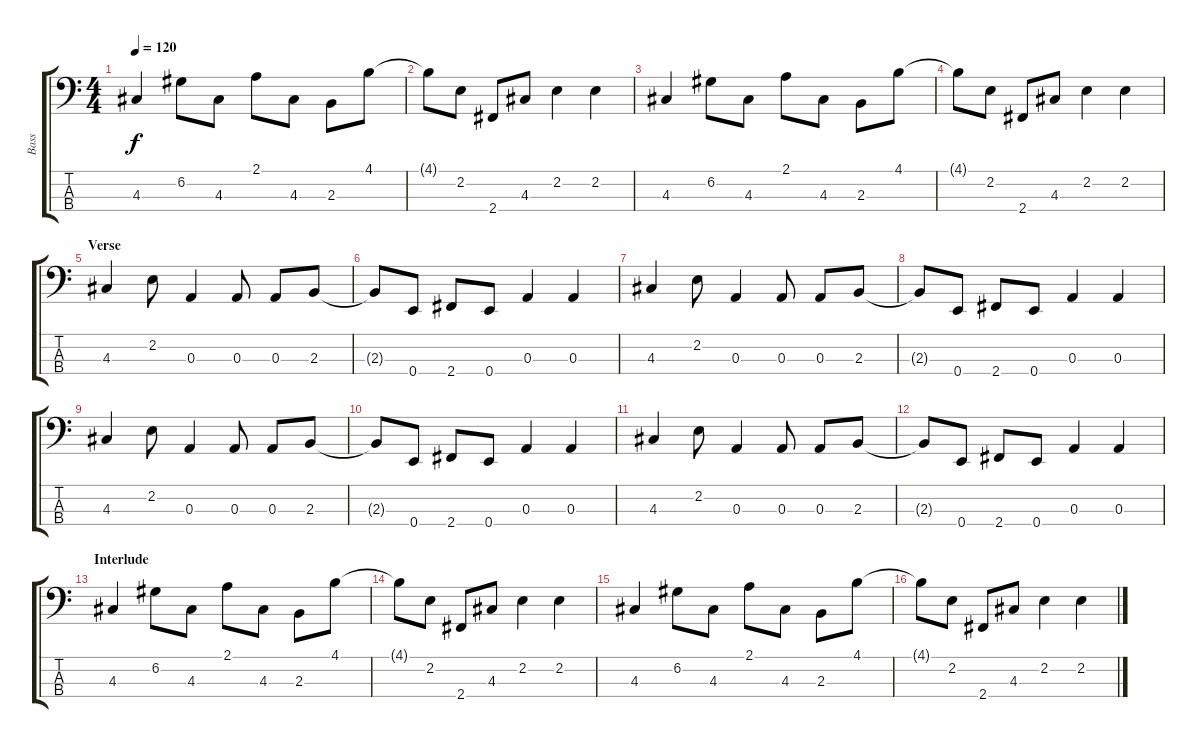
\track ("Bass" "Bass") {instrument electricbassfinger}
\staff {score tabs}
\tuning (G2 D2 A1 E1) {hide}
\ts (4 4)
\tempo 120
\clef f4
\ks c
4.3.4{dy f} 6.2.8 4.3.8 2.1.8 4.3.8 2.3.8 4.1.8 |
4.1{t}.8 2.2.8 2.4.8 4.3.8 2.2.4 2.2.4 |
4.3.4 6.2.8 4.3.8 2.1.8 4.3.8 2.3.8 4.1.8 |
4.1{t}.8 2.2.8 2.4.8 4.3.8 2.2.4 2.2.4 |
\section ("" "Verse")
4.3.4 2.2.8 0.3.4 0.3.8 0.3.8 2.3.8 |
2.3{t}.8 0.4.8 2.4.8 0.4.8 0.3.4 0.3.4 |
4.3.4 2.2.8 0.3.4 0.3.8 0.3.8 2.3.8 |
2.3{t}.8 0.4.8 2.4.8 0.4.8 0.3.4 0.3.4 |
4.3.4 2.2.8 0.3.4 0.3.8 0.3.8 2.3.8 |
2.3{t}.8 0.4.8 2.4.8 0.4.8 0.3.4 0.3.4 |
4.3.4 2.2.8 0.3.4 0.3.8 0.3.8 2.3.8 |
2.3{t}.8 0.4.8 2.4.8 0.4.8 0.3.4 0.3.4 |
\section ("" "Interlude")
4.3.4 6.2.8 4.3.8 2.1.8 4.3.8 2.3.8 4.1.8 |
4.1{t}.8 2.2.8 2.4.8 4.3.8 2.2.4 2.2.4 |
4.3.4 6.2.8 4.3.8 2.1.8 4.3.8 2.3.8 4.1.8 |
4.1{t}.8 2.2.8 2.4.8 4.3.8 2.2.4 2.2.4
